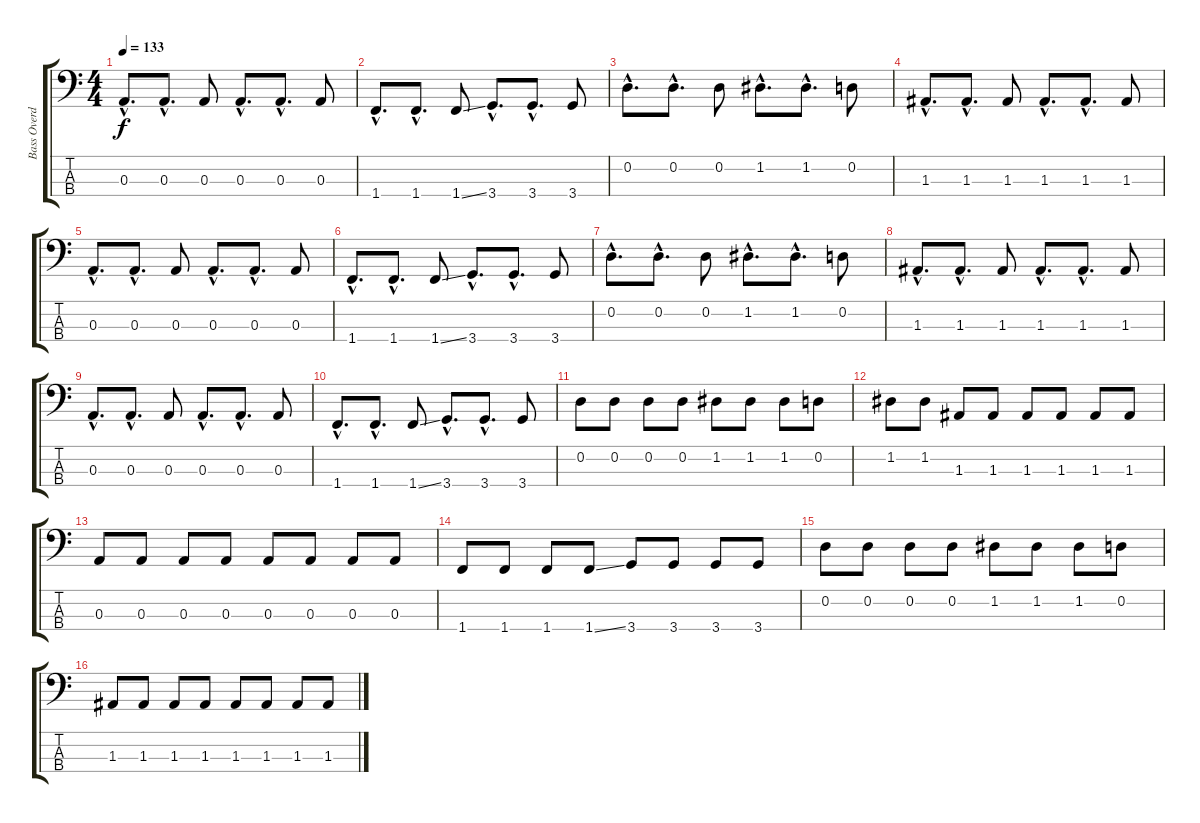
\track ("Bass Overdub" "Bass Overd") {instrument electricguitarclean}
\staff {score tabs}
\tuning (G2 D2 A1 E1) {hide}
\ts (4 4)
\tempo 133
\clef f4
\ks c
0.3{hac}.8{d dy f} 0.3{hac}.8{d} 0.3.8 0.3{hac}.8{d} 0.3{hac}.8{d} 0.3.8 |
1.4{hac}.8{d} 1.4{hac}.8{d} 1.4{ss}.8 3.4{hac}.8{d} 3.4{hac}.8{d} 3.4.8 |
0.2{hac}.8{d} 0.2{hac}.8{d} 0.2.8 1.2{hac}.8{d} 1.2{hac}.8{d} 0.2.8 |
1.3{hac}.8{d} 1.3{hac}.8{d} 1.3.8 1.3{hac}.8{d} 1.3{hac}.8{d} 1.3.8 |
0.3{hac}.8{d} 0.3{hac}.8{d} 0.3.8 0.3{hac}.8{d} 0.3{hac}.8{d} 0.3.8 |
1.4{hac}.8{d} 1.4{hac}.8{d} 1.4{ss}.8 3.4{hac}.8{d} 3.4{hac}.8{d} 3.4.8 |
0.2{hac}.8{d} 0.2{hac}.8{d} 0.2.8 1.2{hac}.8{d} 1.2{hac}.8{d} 0.2.8 |
1.3{hac}.8{d} 1.3{hac}.8{d} 1.3.8 1.3{hac}.8{d} 1.3{hac}.8{d} 1.3.8 |
0.3{hac}.8{d} 0.3{hac}.8{d} 0.3.8 0.3{hac}.8{d} 0.3{hac}.8{d} 0.3.8 |
1.4{hac}.8{d} 1.4{hac}.8{d} 1.4{ss}.8 3.4{hac}.8{d} 3.4{hac}.8{d} 3.4.8 |
0.2.8 0.2.8 0.2.8 0.2.8 1.2.8 1.2.8 1.2.8 0.2.8 |
1.2.8 1.2.8 1.3.8 1.3.8 1.3.8 1.3.8 1.3.8 1.3.8 |
0.3.8 0.3.8 0.3.8 0.3.8 0.3.8 0.3.8 0.3.8 0.3.8 |
1.4.8 1.4.8 1.4.8 1.4{ss}.8 3.4.8 3.4.8 3.4.8 3.4.8 |
0.2.8 0.2.8 0.2.8 0.2.8 1.2.8 1.2.8 1.2.8 0.2.8 |
1.3.8 1.3.8 1.3.8 1.3.8 1.3.8 1.3.8 1.3.8 1.3.8
